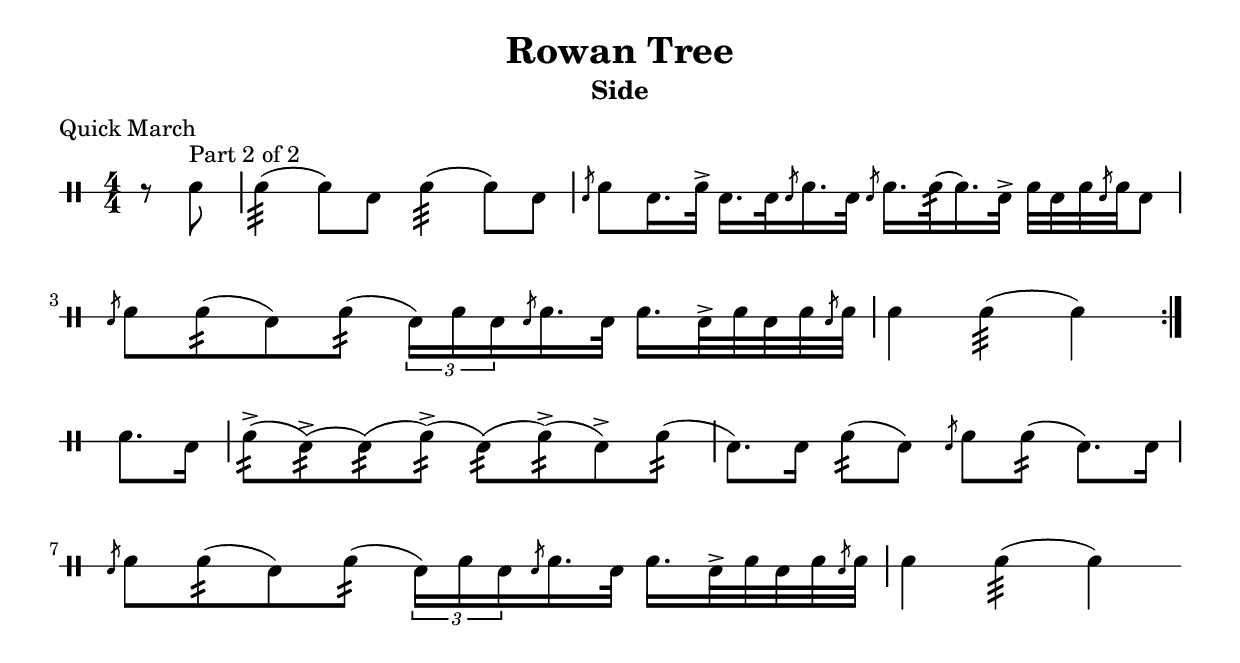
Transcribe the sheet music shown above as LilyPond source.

\version "2.18.2"

\include "lilydrum.ly"

\score {
    \drums {
        \time 4/4

        % Part 1
		\repeat volta 2 {
		\partial 4
				r8 d8^"Part 2 of 2" |
				d4:32(	d8) g8	d4:32(	d8) g8 |
				\flamd d8 g16. d32->	g16. g32 \flamd d16. g32	\flamd d16. d32:128( d16.) g32->	d32 g d \flamd d g8 |
				\flamd d8 d8:32(	g8) d8:32(	\tuplet 3/2 { g16) d g } \flamd d16. g32	d16. g32-> d g d \flamd d |
				d4	d4:32(	d4) 
		}
	\break
        % Part 2 ( Part 2.2 = Part 1)
				d8. g16 |
				d8:32(-> g8:32)(->	g8:32)( d8:32)(->	g8:32)( d8:32)(->	g8)-> d8:32( |
				g8.) g16	d8:32( g8)	\flamd d8 d8:32(	g8.) g16 |
				\flamd d8 d8:32(	g8) d8:32(	\tuplet 3/2 { g16) d g } \flamd d16. g32	d16. g32-> d g d \flamd d |
				d4	d4:32(	d4)
    }% End of drums %
}

\header {
    title = "Rowan Tree"
    meter = "Quick March"
    composer = ""
    instrument = "Side"
}
